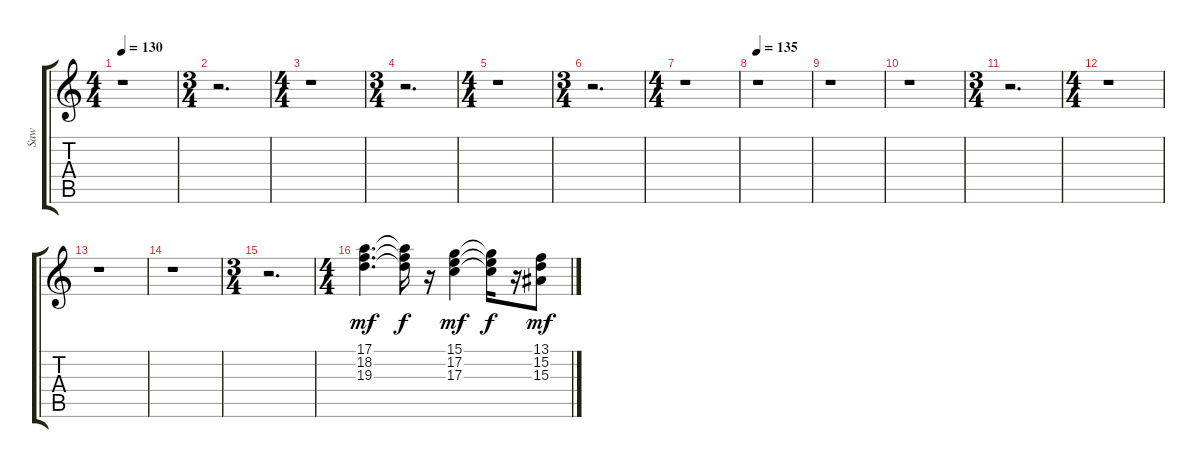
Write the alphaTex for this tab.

\track ("Saw" "Saw") {instrument lead2sawtooth}
\staff {score tabs}
\tuning (E4 B3 G3 D3 A2 E2) {hide}
\ts (4 4)
\tempo 130
\clef g2
\ks c
r.1{dy f} |
\ts (3 4)
r.2{d} |
\ts (4 4)
r.1 |
\ts (3 4)
r.2{d} |
\ts (4 4)
r.1 |
\ts (3 4)
r.2{d} |
\ts (4 4)
r.1 |
\tempo 135
r.1 |
r.1 |
r.1 |
\ts (3 4)
r.2{d} |
\ts (4 4)
r.1 |
r.1 |
r.1 |
\ts (3 4)
r.2{d} |
\ts (4 4)
(17.1 18.2 19.3).4{d dy mf} (17.1{t} 18.2{t} 19.3{t}).16{dy f} r.16 (15.1 17.2 17.3).4{dy mf} (15.1{t} 17.2{t} 17.3{t}).16{dy f} r.16 (13.1 15.2 15.3).8{dy mf}
